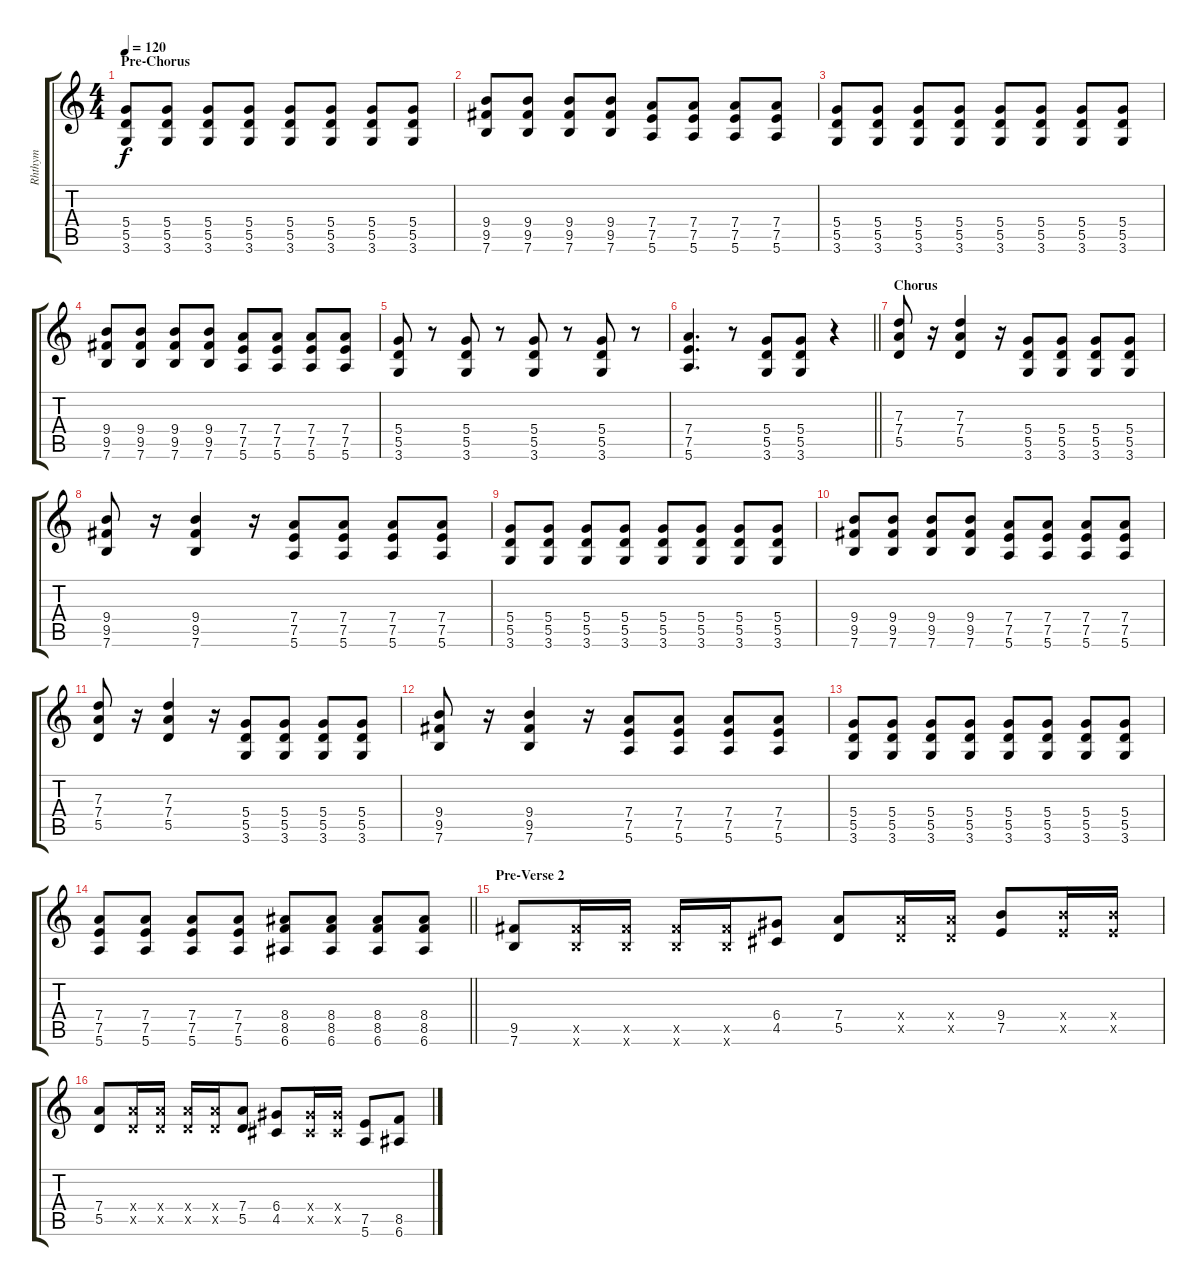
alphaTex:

\track ("Rhthym" "Rhthym") {instrument overdrivenguitar}
\staff {score tabs}
\tuning (E4 B3 G3 D3 A2 E2) {hide}
\ts (4 4)
\section ("" "Pre-Chorus")
\tempo 120
\clef g2
\ks c
(5.4 5.5 3.6).8{dy f} (5.4 5.5 3.6).8 (5.4 5.5 3.6).8 (5.4 5.5 3.6).8 (5.4 5.5 3.6).8 (5.4 5.5 3.6).8 (5.4 5.5 3.6).8 (5.4 5.5 3.6).8 |
(9.4 9.5 7.6).8 (9.4 9.5 7.6).8 (9.4 9.5 7.6).8 (9.4 9.5 7.6).8 (7.4 7.5 5.6).8 (7.4 7.5 5.6).8 (7.4 7.5 5.6).8 (7.4 7.5 5.6).8 |
(5.4 5.5 3.6).8 (5.4 5.5 3.6).8 (5.4 5.5 3.6).8 (5.4 5.5 3.6).8 (5.4 5.5 3.6).8 (5.4 5.5 3.6).8 (5.4 5.5 3.6).8 (5.4 5.5 3.6).8 |
(9.4 9.5 7.6).8 (9.4 9.5 7.6).8 (9.4 9.5 7.6).8 (9.4 9.5 7.6).8 (7.4 7.5 5.6).8 (7.4 7.5 5.6).8 (7.4 7.5 5.6).8 (7.4 7.5 5.6).8 |
(5.4 5.5 3.6).8 r.8 (5.4 5.5 3.6).8 r.8 (5.4 5.5 3.6).8 r.8 (5.4 5.5 3.6).8 r.8 |
\barLineRight lightlight
(7.4 7.5 5.6).4{d} r.8 (5.4 5.5 3.6).8 (5.4 5.5 3.6).8 r.4 |
\section ("" "Chorus")
(7.3 7.4 5.5).8 r.16 (7.3 7.4 5.5).4 r.16 (5.4 5.5 3.6).8 (5.4 5.5 3.6).8 (5.4 5.5 3.6).8 (5.4 5.5 3.6).8 |
(9.4 9.5 7.6).8 r.16 (9.4 9.5 7.6).4 r.16 (7.4 7.5 5.6).8 (7.4 7.5 5.6).8 (7.4 7.5 5.6).8 (7.4 7.5 5.6).8 |
(5.4 5.5 3.6).8 (5.4 5.5 3.6).8 (5.4 5.5 3.6).8 (5.4 5.5 3.6).8 (5.4 5.5 3.6).8 (5.4 5.5 3.6).8 (5.4 5.5 3.6).8 (5.4 5.5 3.6).8 |
(9.4 9.5 7.6).8 (9.4 9.5 7.6).8 (9.4 9.5 7.6).8 (9.4 9.5 7.6).8 (7.4 7.5 5.6).8 (7.4 7.5 5.6).8 (7.4 7.5 5.6).8 (7.4 7.5 5.6).8 |
(7.3 7.4 5.5).8 r.16 (7.3 7.4 5.5).4 r.16 (5.4 5.5 3.6).8 (5.4 5.5 3.6).8 (5.4 5.5 3.6).8 (5.4 5.5 3.6).8 |
(9.4 9.5 7.6).8 r.16 (9.4 9.5 7.6).4 r.16 (7.4 7.5 5.6).8 (7.4 7.5 5.6).8 (7.4 7.5 5.6).8 (7.4 7.5 5.6).8 |
(5.4 5.5 3.6).8 (5.4 5.5 3.6).8 (5.4 5.5 3.6).8 (5.4 5.5 3.6).8 (5.4 5.5 3.6).8 (5.4 5.5 3.6).8 (5.4 5.5 3.6).8 (5.4 5.5 3.6).8 |
\barLineRight lightlight
(7.4 7.5 5.6).8 (7.4 7.5 5.6).8 (7.4 7.5 5.6).8 (7.4 7.5 5.6).8 (8.4 8.5 6.6).8 (8.4 8.5 6.6).8 (8.4 8.5 6.6).8 (8.4 8.5 6.6).8 |
\section ("" "Pre-Verse 2")
(9.5 7.6).8 (9.5{x} 7.6{x}).16 (9.5{x} 7.6{x}).16 (9.5{x} 7.6{x}).16 (9.5{x} 7.6{x}).16 (6.4 4.5).8 (7.4 5.5).8 (7.4{x} 5.5{x}).16 (7.4{x} 5.5{x}).16 (9.4 7.5).8 (9.4{x} 7.5{x}).16 (9.4{x} 7.5{x}).16 |
(7.4 5.5).8 (7.4{x} 5.5{x}).16 (7.4{x} 5.5{x}).16 (7.4{x} 5.5{x}).16 (7.4{x} 5.5{x}).16 (7.4 5.5).8 (6.4 4.5).8 (6.4{x} 4.5{x}).16 (6.4{x} 4.5{x}).16 (7.5 5.6).8 (8.5 6.6).8
